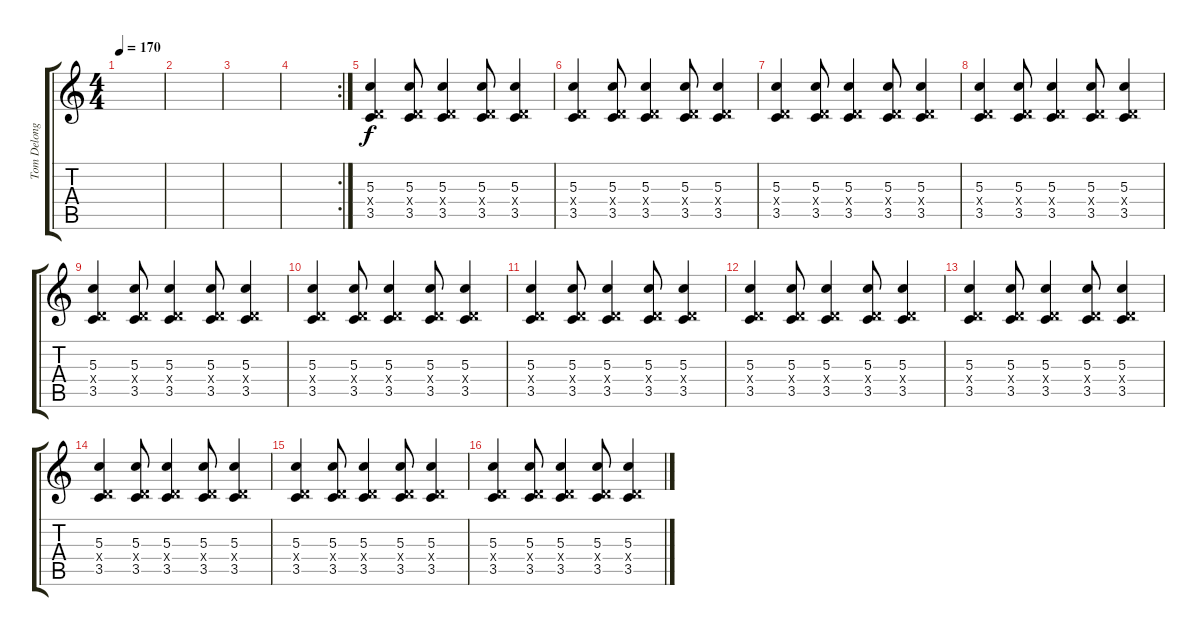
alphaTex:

\track ("Tom Delonge" "Tom Delong") {instrument overdrivenguitar}
\staff {score tabs}
\tuning (E4 B3 G3 D3 A2 E2) {hide}
\ts (4 4)
\tempo 170
\clef g2
\ks c
|
|
|
\rc 2
|
(5.3 0.4{x} 3.5).4 (5.3 0.4{x} 3.5).8 (5.3 0.4{x} 3.5).4 (5.3 0.4{x} 3.5).8 (5.3 0.4{x} 3.5).4 |
(5.3 0.4{x} 3.5).4 (5.3 0.4{x} 3.5).8 (5.3 0.4{x} 3.5).4 (5.3 0.4{x} 3.5).8 (5.3 0.4{x} 3.5).4 |
(5.3 0.4{x} 3.5).4 (5.3 0.4{x} 3.5).8 (5.3 0.4{x} 3.5).4 (5.3 0.4{x} 3.5).8 (5.3 0.4{x} 3.5).4 |
(5.3 0.4{x} 3.5).4 (5.3 0.4{x} 3.5).8 (5.3 0.4{x} 3.5).4 (5.3 0.4{x} 3.5).8 (5.3 0.4{x} 3.5).4 |
(5.3 0.4{x} 3.5).4 (5.3 0.4{x} 3.5).8 (5.3 0.4{x} 3.5).4 (5.3 0.4{x} 3.5).8 (5.3 0.4{x} 3.5).4 |
(5.3 0.4{x} 3.5).4 (5.3 0.4{x} 3.5).8 (5.3 0.4{x} 3.5).4 (5.3 0.4{x} 3.5).8 (5.3 0.4{x} 3.5).4 |
(5.3 0.4{x} 3.5).4 (5.3 0.4{x} 3.5).8 (5.3 0.4{x} 3.5).4 (5.3 0.4{x} 3.5).8 (5.3 0.4{x} 3.5).4 |
(5.3 0.4{x} 3.5).4 (5.3 0.4{x} 3.5).8 (5.3 0.4{x} 3.5).4 (5.3 0.4{x} 3.5).8 (5.3 0.4{x} 3.5).4 |
(5.3 0.4{x} 3.5).4 (5.3 0.4{x} 3.5).8 (5.3 0.4{x} 3.5).4 (5.3 0.4{x} 3.5).8 (5.3 0.4{x} 3.5).4 |
(5.3 0.4{x} 3.5).4 (5.3 0.4{x} 3.5).8 (5.3 0.4{x} 3.5).4 (5.3 0.4{x} 3.5).8 (5.3 0.4{x} 3.5).4 |
(5.3 0.4{x} 3.5).4 (5.3 0.4{x} 3.5).8 (5.3 0.4{x} 3.5).4 (5.3 0.4{x} 3.5).8 (5.3 0.4{x} 3.5).4 |
(5.3 0.4{x} 3.5).4 (5.3 0.4{x} 3.5).8 (5.3 0.4{x} 3.5).4 (5.3 0.4{x} 3.5).8 (5.3 0.4{x} 3.5).4
